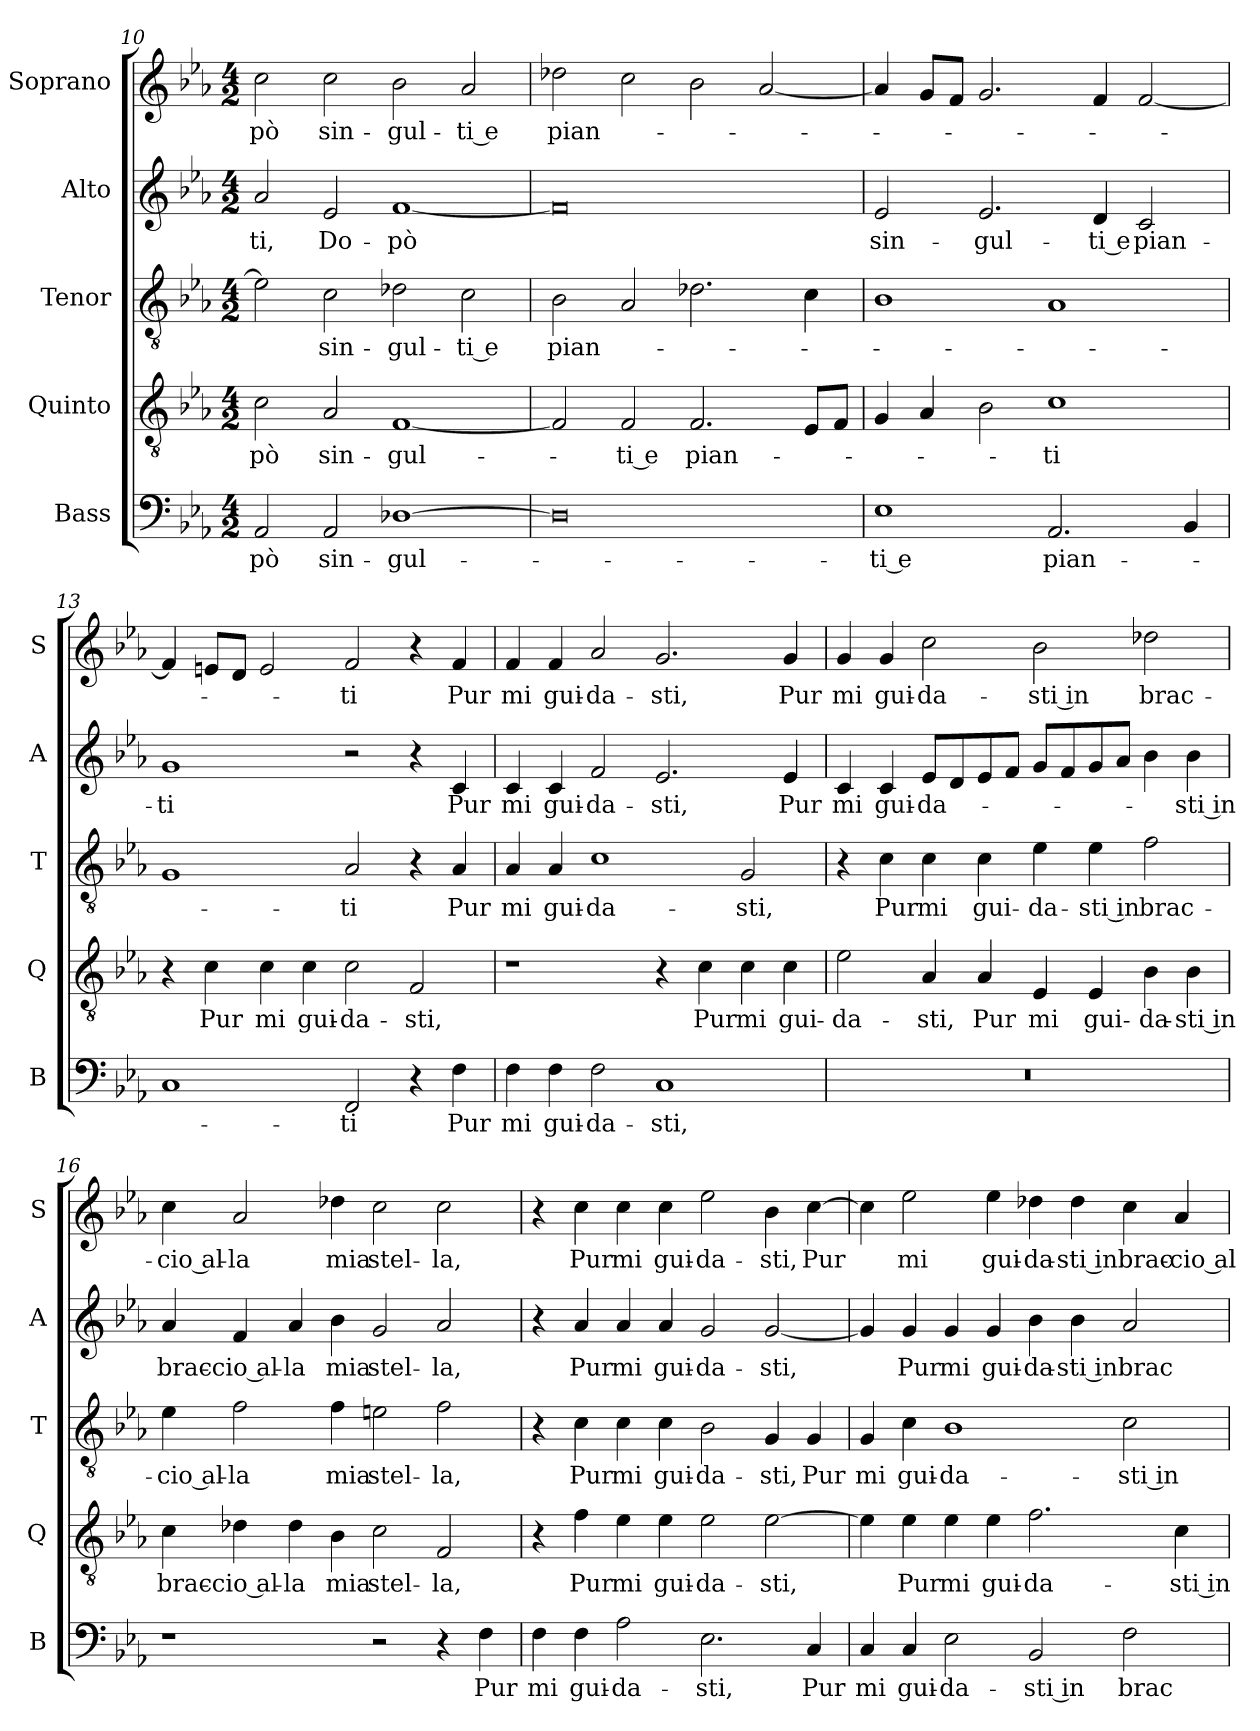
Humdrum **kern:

**kern	**text	**kern	**text	**kern	**text	**kern	**text	**kern	**text
*part5	*part5	*part4	*part4	*part3	*part3	*part2	*part2	*part1	*part1
*staff5	*staff5	*staff4	*staff4	*staff3	*staff3	*staff2	*staff2	*staff1	*staff1
*I"Bass	*	*I"Quinto	*	*I"Tenor	*	*I"Alto	*	*I"Soprano	*
*I'B	*	*I'Q	*	*I'T	*	*I'A	*	*I'S	*
!!LO:LB:g=z
*clefF4	*	*clefGv2	*	*clefGv2	*	*clefG2	*	*clefG2	*
*k[b-e-a-]	*	*k[b-e-a-]	*	*k[b-e-a-]	*	*k[b-e-a-]	*	*k[b-e-a-]	*
*E-:	*	*E-:	*	*E-:	*	*E-:	*	*E-:	*
*M4/2	*	*M4/2	*	*M4/2	*	*M4/2	*	*M4/2	*
=10	=10	=10	=10	=10	=10	=10	=10	=10	=10
!	!LO:LY:b	!	!LO:LY:b	!	!	!	!LO:LY:b	!	!LO:LY:b
2AA-/	-pò	2c\	-pò	2e-\]	.	2a-/	-ti,	2cc\	-pò
!	!LO:LY:b	!	!LO:LY:b	!	!LO:LY:b	!	!LO:LY:b	!	!LO:LY:b
2AA-/	sin-	2A-/	sin-	2c\	sin-	2e-/	Do-	2cc\	sin-
!	!LO:LY:b	!	!LO:LY:b	!	!LO:LY:b	!	!LO:LY:b	!	!LO:LY:b
[1D-X	-gul-	[1F	-gul-	2d-X\	-gul-	[1f	-pò	2b-\	-gul-
!	!	!	!	!	!LO:LY:b	!	!	!	!LO:LY:b
.	.	.	.	2c\	-ti e	.	.	2a-/	-ti e
=11	=11	=11	=11	=11	=11	=11	=11	=11	=11
!	!	!	!	!	!LO:LY:b	!	!	!	!LO:LY:b
0D-]	.	2F/]	.	2B-\	pian-	0f]	.	2dd-X\	pian-
!	!	!	!LO:LY:b	!	!	!	!	!	!
.	.	2F/	-ti e	2A-/	.	.	.	2cc\	.
!	!	!	!LO:LY:b	!	!	!	!	!	!
.	.	2.F/	pian-	2.d-X\	.	.	.	2b-\	.
.	.	.	.	.	.	.	.	[2a-/	.
.	.	8E-/L	.	4c\	.	.	.	.	.
.	.	8F/J	.	.	.	.	.	.	.
=12	=12	=12	=12	=12	=12	=12	=12	=12	=12
!	!LO:LY:b	!	!	!	!	!	!LO:LY:b	!	!
1E-	-ti e	4G/	.	1B-	.	2e-/	sin-	4a-/]	.
.	.	4A-/	.	.	.	.	.	8g/L	.
.	.	.	.	.	.	.	.	8f/J	.
!	!	!	!	!	!	!	!LO:LY:b	!	!
.	.	2B-\	.	.	.	2.e-/	-gul-	2.g/	.
!	!LO:LY:b	!	!LO:LY:b	!	!	!	!	!	!
2.AA-/	pian-	1c	-ti	1A-	.	.	.	.	.
!	!	!	!	!	!	!	!LO:LY:b	!	!
.	.	.	.	.	.	4d/	-ti e	4f/	.
!	!	!	!	!	!	!	!LO:LY:b	!	!
.	.	.	.	.	.	2c/	pian-	[2f/	.
4BB-/	.	.	.	.	.	.	.	.	.
=13	=13	=13	=13	=13	=13	=13	=13	=13	=13
!	!	!	!	!	!	!	!LO:LY:b	!	!
1C	.	4r	.	1G	.	1g	-ti	4f/]	.
!	!	!	!LO:LY:b	!	!	!	!	!	!
.	.	4c\	Pur	.	.	.	.	8en/L	.
.	.	.	.	.	.	.	.	8d/J	.
!	!	!	!LO:LY:b	!	!	!	!	!	!
.	.	4c\	mi	.	.	.	.	2e/	.
!	!	!	!LO:LY:b	!	!	!	!	!	!
.	.	4c\	gui-	.	.	.	.	.	.
!	!LO:LY:b	!	!LO:LY:b	!	!LO:LY:b	!	!	!	!LO:LY:b
2FF/	-ti	2c\	-da-	2A-/	-ti	2r	.	2f/	-ti
!	!	!	!LO:LY:b	!	!	!	!	!	!
4r	.	2F/	-sti,	4r	.	4r	.	4r	.
!	!LO:LY:b	!	!	!	!LO:LY:b	!	!LO:LY:b	!	!LO:LY:b
4F\	Pur	.	.	4A-/	Pur	4c/	Pur	4f/	Pur
!!LO:PB:g=z
=14	=14	=14	=14	=14	=14	=14	=14	=14	=14
!	!LO:LY:b	!	!	!	!LO:LY:b	!	!LO:LY:b	!	!LO:LY:b
4F\	mi	1r	.	4A-/	mi	4c/	mi	4f/	mi
!	!LO:LY:b	!	!	!	!LO:LY:b	!	!LO:LY:b	!	!LO:LY:b
4F\	gui-	.	.	4A-/	gui-	4c/	gui-	4f/	gui-
!	!LO:LY:b	!	!	!	!LO:LY:b	!	!LO:LY:b	!	!LO:LY:b
2F\	-da-	.	.	1c	-da-	2f/	-da-	2a-/	-da-
!	!LO:LY:b	!	!	!	!	!	!LO:LY:b	!	!LO:LY:b
1C	-sti,	4r	.	.	.	2.e-/	-sti,	2.g/	-sti,
!	!	!	!LO:LY:b	!	!	!	!	!	!
.	.	4c\	Pur	.	.	.	.	.	.
!	!	!	!LO:LY:b	!	!LO:LY:b	!	!	!	!
.	.	4c\	mi	2G/	-sti,	.	.	.	.
!	!	!	!LO:LY:b	!	!	!	!LO:LY:b	!	!LO:LY:b
.	.	4c\	gui-	.	.	4e-/	Pur	4g/	Pur
=15	=15	=15	=15	=15	=15	=15	=15	=15	=15
!	!	!	!LO:LY:b	!	!	!	!LO:LY:b	!	!LO:LY:b
0r	.	2e-\	-da-	4r	.	4c/	mi	4g/	mi
!	!	!	!	!	!LO:LY:b	!	!LO:LY:b	!	!LO:LY:b
.	.	.	.	4c\	Pur	4c/	gui-	4g/	gui-
!	!	!	!LO:LY:b	!	!LO:LY:b	!	!LO:LY:b	!	!LO:LY:b
.	.	4A-/	-sti,	4c\	mi	8e-/L	-da-	2cc\	-da-
.	.	.	.	.	.	8d/	.	.	.
!	!	!	!LO:LY:b	!	!LO:LY:b	!	!	!	!
.	.	4A-/	Pur	4c\	gui-	8e-/	.	.	.
.	.	.	.	.	.	8f/J	.	.	.
!	!	!	!LO:LY:b	!	!LO:LY:b	!	!	!	!LO:LY:b
.	.	4E-/	mi	4e-\	-da-	8g/L	.	2b-\	-sti in
.	.	.	.	.	.	8f/	.	.	.
!	!	!	!LO:LY:b	!	!LO:LY:b	!	!	!	!
.	.	4E-/	gui-	4e-\	-sti in	8g/	.	.	.
.	.	.	.	.	.	8a-/J	.	.	.
!	!	!	!LO:LY:b	!	!LO:LY:b	!	!	!	!LO:LY:b
.	.	4B-\	-da-	2f\	brac-	4b-\	.	2dd-X\	brac-
!	!	!	!LO:LY:b	!	!	!	!LO:LY:b	!	!
.	.	4B-\	-sti in	.	.	4b-\	-sti in	.	.
=16	=16	=16	=16	=16	=16	=16	=16	=16	=16
!	!	!	!LO:LY:b	!	!LO:LY:b	!	!LO:LY:b	!	!LO:LY:b
1r	.	4c\	brac-	4e-\	-cio al-	4a-/	brac-	4cc\	-cio al-
!	!	!	!LO:LY:b	!	!LO:LY:b	!	!LO:LY:b	!	!LO:LY:b
.	.	4d-X\	-cio al-	2f\	-la	4f/	-cio al-	2a-/	-la
!	!	!	!LO:LY:b	!	!	!	!LO:LY:b	!	!
.	.	4d-\	-la	.	.	4a-/	-la	.	.
!	!	!	!LO:LY:b	!	!LO:LY:b	!	!LO:LY:b	!	!LO:LY:b
.	.	4B-\	mia	4f\	mia	4b-\	mia	4dd-X\	mia
!	!	!	!LO:LY:b	!	!LO:LY:b	!	!LO:LY:b	!	!LO:LY:b
2r	.	2c\	stel-	2en\	stel-	2g/	stel-	2cc\	stel-
!	!	!	!LO:LY:b	!	!LO:LY:b	!	!LO:LY:b	!	!LO:LY:b
4r	.	2F/	-la,	2f\	-la,	2a-/	-la,	2cc\	-la,
!	!LO:LY:b	!	!	!	!	!	!	!	!
4F\	Pur	.	.	.	.	.	.	.	.
!!LO:LB:g=z
=17	=17	=17	=17	=17	=17	=17	=17	=17	=17
!	!LO:LY:b	!	!	!	!	!	!	!	!
4F\	mi	4r	.	4r	.	4r	.	4r	.
!	!LO:LY:b	!	!LO:LY:b	!	!LO:LY:b	!	!LO:LY:b	!	!LO:LY:b
4F\	gui-	4f\	Pur	4c\	Pur	4a-/	Pur	4cc\	Pur
!	!LO:LY:b	!	!LO:LY:b	!	!LO:LY:b	!	!LO:LY:b	!	!LO:LY:b
2A-\	-da-	4e-\	mi	4c\	mi	4a-/	mi	4cc\	mi
!	!	!	!LO:LY:b	!	!LO:LY:b	!	!LO:LY:b	!	!LO:LY:b
.	.	4e-\	gui-	4c\	gui-	4a-/	gui-	4cc\	gui-
!	!LO:LY:b	!	!LO:LY:b	!	!LO:LY:b	!	!LO:LY:b	!	!LO:LY:b
2.E-\	-sti,	2e-\	-da-	2B-\	-da-	2g/	-da-	2ee-\	-da-
!	!	!	!LO:LY:b	!	!LO:LY:b	!	!LO:LY:b	!	!LO:LY:b
.	.	[2e-\	-sti,	4G/	-sti,	[2g/	-sti,	4b-\	-sti,
!	!LO:LY:b	!	!	!	!LO:LY:b	!	!	!	!LO:LY:b
4C/	Pur	.	.	4G/	Pur	.	.	[4cc\	Pur
=18	=18	=18	=18	=18	=18	=18	=18	=18	=18
!	!LO:LY:b	!	!	!	!LO:LY:b	!	!	!	!
4C/	mi	4e-\]	.	4G/	mi	4g/]	.	4cc\]	.
!	!LO:LY:b	!	!LO:LY:b	!	!LO:LY:b	!	!LO:LY:b	!	!LO:LY:b
4C/	gui-	4e-\	Pur	4c\	gui-	4g/	Pur	2ee-\	mi
!	!LO:LY:b	!	!LO:LY:b	!	!LO:LY:b	!	!LO:LY:b	!	!
2E-\	-da-	4e-\	mi	1B-	-da-	4g/	mi	.	.
!	!	!	!LO:LY:b	!	!	!	!LO:LY:b	!	!LO:LY:b
.	.	4e-\	gui-	.	.	4g/	gui-	4ee-\	gui-
!	!LO:LY:b	!	!LO:LY:b	!	!	!	!LO:LY:b	!	!LO:LY:b
2BB-/	-sti in	2.f\	-da-	.	.	4b-\	-da-	4dd-X\	-da-
!	!	!	!	!	!	!	!LO:LY:b	!	!LO:LY:b
.	.	.	.	.	.	4b-\	-sti in	4dd-\	-sti in
!	!LO:LY:b	!	!	!	!LO:LY:b	!	!LO:LY:b	!	!LO:LY:b
2F\	brac-	.	.	2c\	-sti in	2a-/	brac-	4cc\	brac-
!	!	!	!LO:LY:b	!	!	!	!	!	!LO:LY:b
.	.	4c\	-sti in	.	.	.	.	4a-/	-cio al-
=	=	=	=	=	=	=	=	=	=
*-	*-	*-	*-	*-	*-	*-	*-	*-	*-
